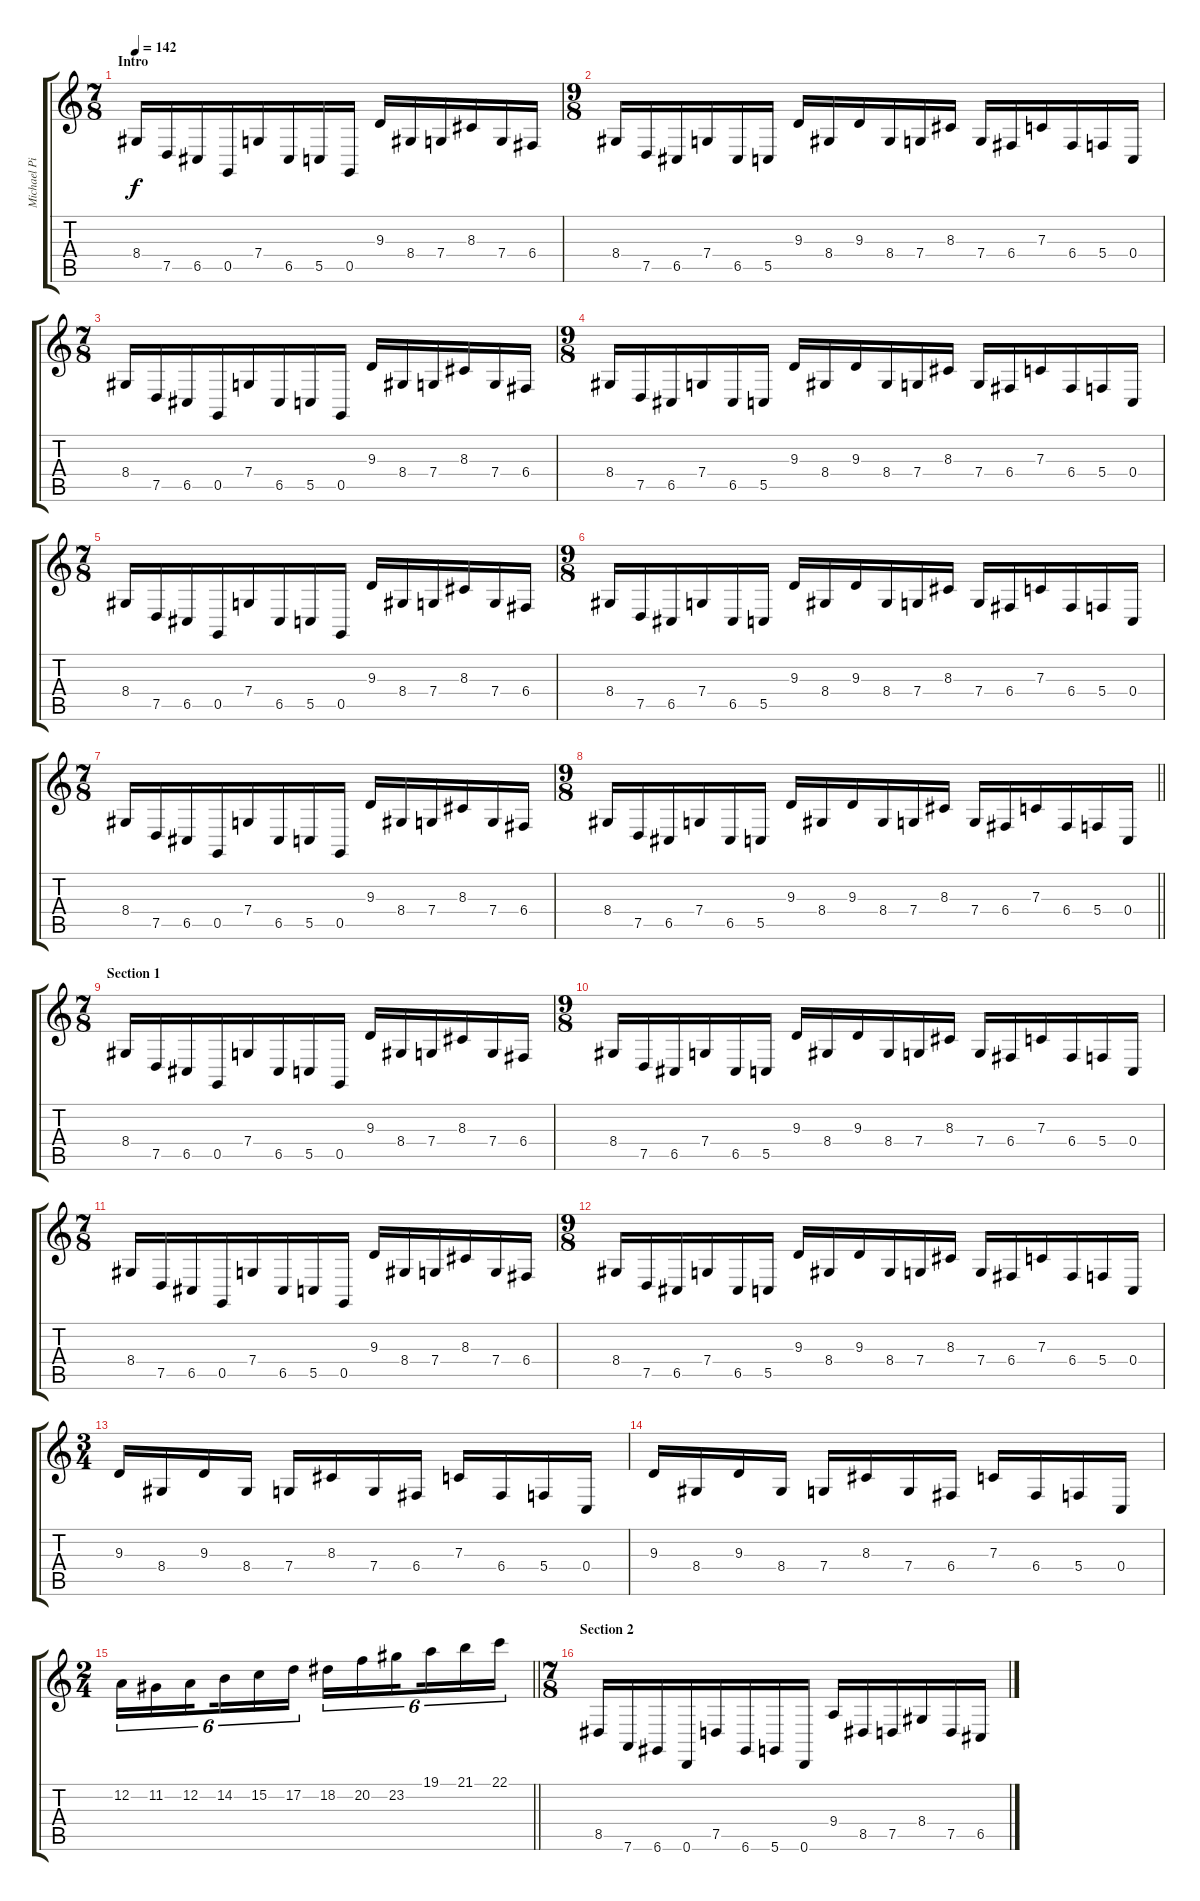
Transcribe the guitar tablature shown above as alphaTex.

\track ("Michael Pinella (piano)" "Michael Pi") {instrument acousticgrandpiano}
\staff {score tabs}
\tuning (D4 A3 F3 C3 G2 D2) {hide}
\ts (7 8)
\section ("" "Intro")
\tempo 142
\clef g2
\ks c
8.4.16{dy f volume 0 instrument acousticgrandpiano} 7.5.16{volume 6} 6.5.16 0.5.16 7.4.16 6.5.16 5.5.16 0.5.16 9.3.16 8.4.16 7.4.16 8.3.16 7.4.16 6.4.16 |
\ts (9 8)
8.4.16 7.5.16 6.5.16 7.4.16 6.5.16 5.5.16 9.3.16 8.4.16 9.3.16 8.4.16 7.4.16 8.3.16 7.4.16 6.4.16 7.3.16 6.4.16 5.4.16 0.4.16 |
\ts (7 8)
8.4.16 7.5.16 6.5.16 0.5.16 7.4.16 6.5.16 5.5.16 0.5.16 9.3.16 8.4.16 7.4.16 8.3.16 7.4.16 6.4.16 |
\ts (9 8)
8.4.16 7.5.16 6.5.16 7.4.16 6.5.16 5.5.16 9.3.16 8.4.16 9.3.16 8.4.16 7.4.16 8.3.16 7.4.16 6.4.16 7.3.16 6.4.16 5.4.16 0.4.16 |
\ts (7 8)
8.4.16{volume 10} 7.5.16 6.5.16 0.5.16 7.4.16 6.5.16 5.5.16 0.5.16 9.3.16 8.4.16 7.4.16 8.3.16 7.4.16 6.4.16 |
\ts (9 8)
8.4.16 7.5.16 6.5.16 7.4.16 6.5.16 5.5.16 9.3.16 8.4.16 9.3.16 8.4.16 7.4.16 8.3.16 7.4.16 6.4.16 7.3.16 6.4.16 5.4.16 0.4.16 |
\ts (7 8)
8.4.16 7.5.16 6.5.16 0.5.16 7.4.16 6.5.16 5.5.16 0.5.16 9.3.16 8.4.16 7.4.16 8.3.16 7.4.16 6.4.16 |
\ts (9 8)
\barLineRight lightlight
8.4.16 7.5.16 6.5.16 7.4.16 6.5.16 5.5.16 9.3.16 8.4.16 9.3.16 8.4.16 7.4.16 8.3.16 7.4.16 6.4.16 7.3.16 6.4.16 5.4.16 0.4.16 |
\ts (7 8)
\section ("" "Section 1")
8.4.16 7.5.16 6.5.16 0.5.16 7.4.16 6.5.16 5.5.16 0.5.16 9.3.16 8.4.16 7.4.16 8.3.16 7.4.16 6.4.16 |
\ts (9 8)
8.4.16 7.5.16 6.5.16 7.4.16 6.5.16 5.5.16 9.3.16 8.4.16 9.3.16 8.4.16 7.4.16 8.3.16 7.4.16 6.4.16 7.3.16 6.4.16 5.4.16 0.4.16 |
\ts (7 8)
8.4.16 7.5.16 6.5.16 0.5.16 7.4.16 6.5.16 5.5.16 0.5.16 9.3.16 8.4.16 7.4.16 8.3.16 7.4.16 6.4.16 |
\ts (9 8)
8.4.16 7.5.16 6.5.16 7.4.16 6.5.16 5.5.16 9.3.16 8.4.16 9.3.16 8.4.16 7.4.16 8.3.16 7.4.16 6.4.16 7.3.16 6.4.16 5.4.16 0.4.16 |
\ts (3 4)
9.3.16 8.4.16 9.3.16 8.4.16 7.4.16 8.3.16 7.4.16 6.4.16 7.3.16 6.4.16 5.4.16 0.4.16 |
9.3.16 8.4.16 9.3.16 8.4.16 7.4.16 8.3.16 7.4.16 6.4.16 7.3.16 6.4.16 5.4.16 0.4.16 |
\ts (2 4)
\barLineRight lightlight
12.2.16{tu (6 4)} 11.2.16{tu (6 4)} 12.2.16{tu (6 4) beam splitsecondary} 14.2.16{tu (6 4)} 15.2.16{tu (6 4)} 17.2.16{tu (6 4)} 18.2.16{tu (6 4)} 20.2.16{tu (6 4)} 23.2.16{tu (6 4) beam splitsecondary} 19.1.16{tu (6 4)} 21.1.16{tu (6 4)} 22.1.16{tu (6 4)} |
\ts (7 8)
\section ("" "Section 2")
8.5.16 7.6.16 6.6.16 0.6.16 7.5.16 6.6.16 5.6.16 0.6.16 9.4.16 8.5.16 7.5.16 8.4.16 7.5.16 6.5.16
